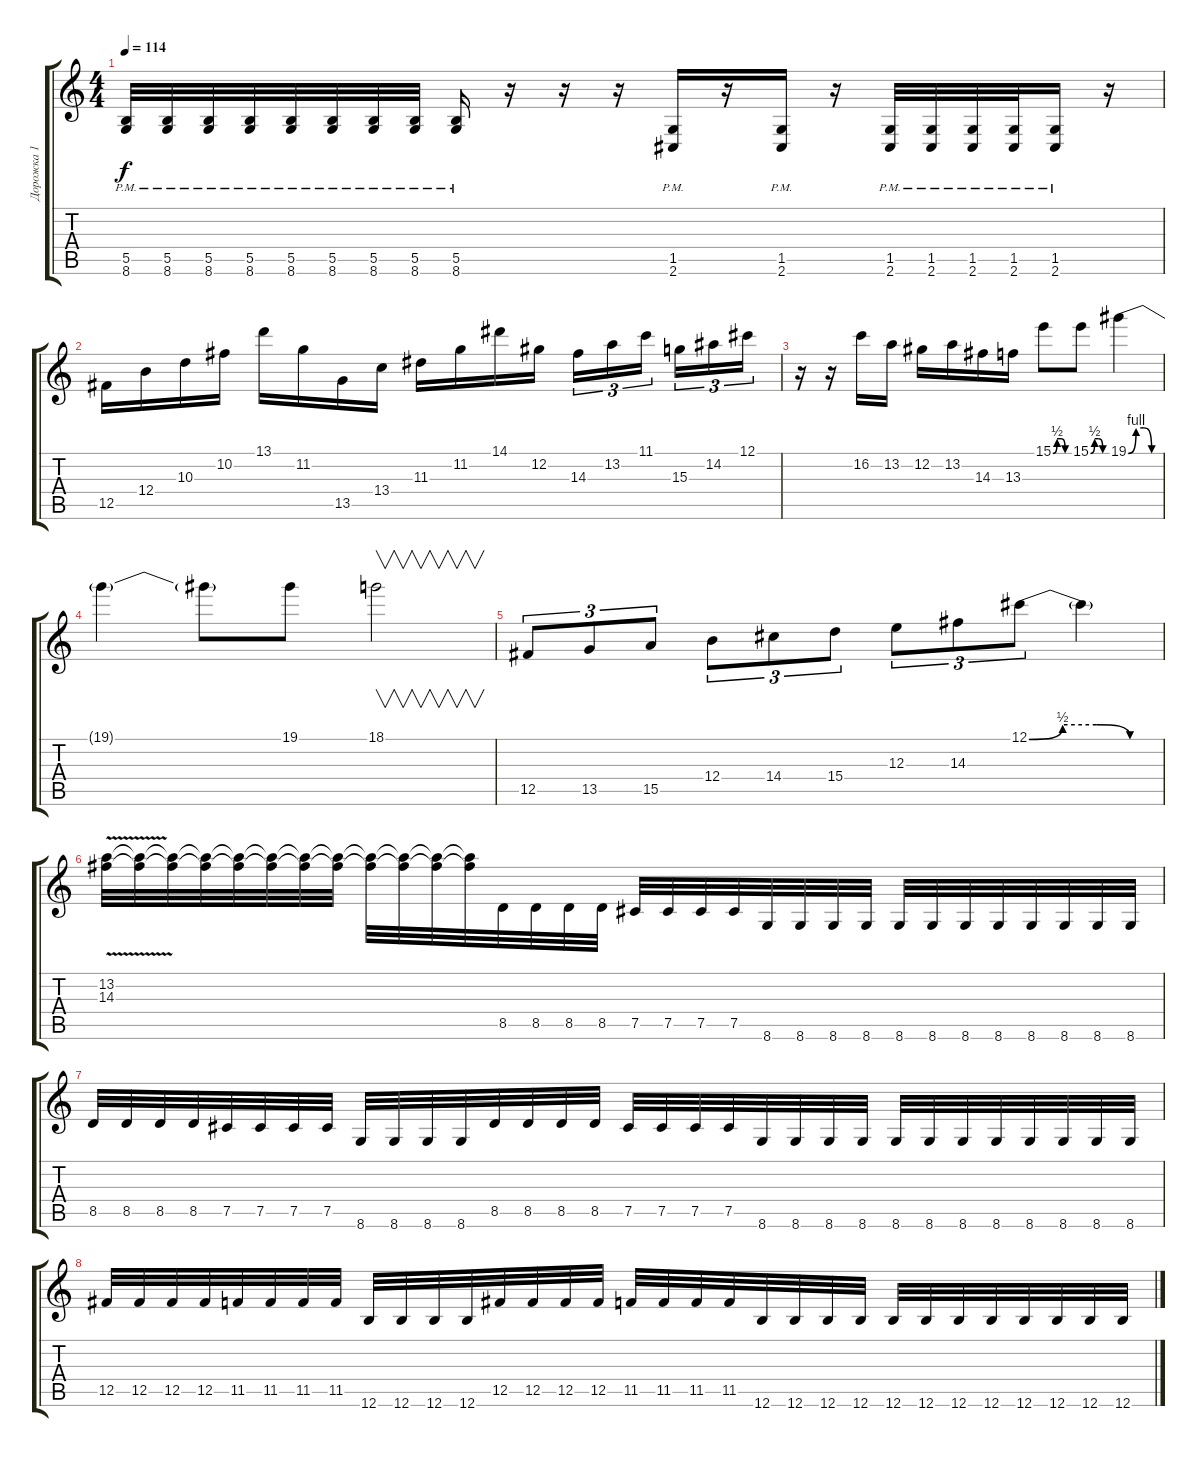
\track ("Дорожка 1" "Дорожка 1") {instrument distortionguitar}
\staff {score tabs}
\tuning (Db4 Ab3 E3 B2 Gb2 B1) {hide}
\ts (4 4)
\tempo 114
\clef g2
\ks c
(5.5{pm} 8.6).32{dy f} (5.5{pm} 8.6).32 (5.5{pm} 8.6).32 (5.5{pm} 8.6).32 (5.5{pm} 8.6).32 (5.5{pm} 8.6).32 (5.5{pm} 8.6).32 (5.5{pm} 8.6).32 (5.5{pm} 8.6).16 r.16 r.16 r.16 (1.5{pm} 2.6).16 r.16 (1.5{pm} 2.6).16 r.16 (1.5{pm} 2.6).32 (1.5{pm} 2.6).32 (1.5{pm} 2.6).32 (1.5{pm} 2.6).32 (1.5{pm} 2.6).16 r.16 |
12.5.16 12.4.16 10.3.16 10.2.16 13.1.16 11.2.16 13.5.16 13.4.16 11.3.16 11.2.16 14.1.16 12.2.16 14.3.16{tu (3 2)} 13.2.16{tu (3 2)} 11.1.16{tu (3 2)} 15.3.16{tu (3 2)} 14.2.16{tu (3 2)} 12.1.16{tu (3 2)} |
r.16 r.16 16.2.16 13.2.16 12.2.16 13.2.16 14.3.16 13.3.16 15.1{be (custom 0 0 15 2 30 2 45 0 60 0)}.8 15.1{be (custom 0 0 15 2 30 2 45 0 60 0)}.8 19.1{be (custom 0 0 15 4 30 4 45 0 60 0)}.4 |
19.1{t}.4 19.1{t}.8 19.1.8 18.1.2{v} |
12.5.8{tu (3 2)} 13.5.8{tu (3 2)} 15.5.8{tu (3 2)} 12.4.8{tu (3 2)} 14.4.8{tu (3 2)} 15.4.8{tu (3 2)} 12.3.8{tu (3 2)} 14.3.8{tu (3 2)} 12.1{be (custom 0 0 15 2 30 2 45 0 60 0)}.8{tu (3 2)} 12.1{t}.4 |
(13.2{v} 14.3{v}).32 (13.2{t} 14.3{t}).32 (13.2{t} 14.3{t}).32 (13.2{t} 14.3{t}).32 (13.2{t} 14.3{t}).32 (13.2{t} 14.3{t}).32 (13.2{t} 14.3{t}).32 (13.2{t} 14.3{t}).32 (13.2{t} 14.3{t}).32 (13.2{t} 14.3{t}).32 (13.2{t} 14.3{t}).32 (13.2{t} 14.3{t}).32 8.5.32 8.5.32 8.5.32 8.5.32 7.5.32 7.5.32 7.5.32 7.5.32 8.6.32 8.6.32 8.6.32 8.6.32 8.6.32 8.6.32 8.6.32 8.6.32 8.6.32 8.6.32 8.6.32 8.6.32 |
8.5.32 8.5.32 8.5.32 8.5.32 7.5.32 7.5.32 7.5.32 7.5.32 8.6.32 8.6.32 8.6.32 8.6.32 8.5.32 8.5.32 8.5.32 8.5.32 7.5.32 7.5.32 7.5.32 7.5.32 8.6.32 8.6.32 8.6.32 8.6.32 8.6.32 8.6.32 8.6.32 8.6.32 8.6.32 8.6.32 8.6.32 8.6.32 |
12.5.32 12.5.32 12.5.32 12.5.32 11.5.32 11.5.32 11.5.32 11.5.32 12.6.32 12.6.32 12.6.32 12.6.32 12.5.32 12.5.32 12.5.32 12.5.32 11.5.32 11.5.32 11.5.32 11.5.32 12.6.32 12.6.32 12.6.32 12.6.32 12.6.32 12.6.32 12.6.32 12.6.32 12.6.32 12.6.32 12.6.32 12.6.32
